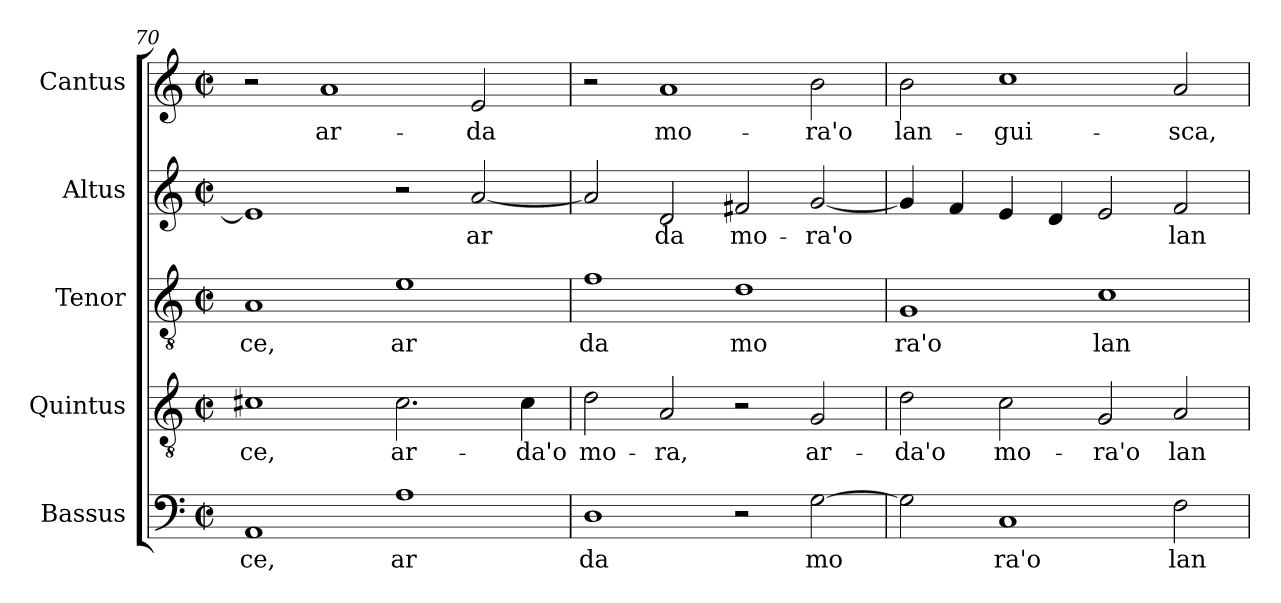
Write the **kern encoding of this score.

**kern	**text	**kern	**text	**kern	**text	**kern	**text	**kern	**text
*part5	*part5	*part4	*part4	*part3	*part3	*part2	*part2	*part1	*part1
*staff5	*staff5	*staff4	*staff4	*staff3	*staff3	*staff2	*staff2	*staff1	*staff1
*I"Bassus	*	*I"Quintus	*	*I"Tenor	*	*I"Altus	*	*I"Cantus	*
!!LO:PB:g=z
*clefF4	*	*clefGv2	*	*clefGv2	*	*clefG2	*	*clefG2	*
*k[]	*	*k[]	*	*k[]	*	*k[]	*	*k[]	*
*C:	*	*C:	*	*C:	*	*C:	*	*C:	*
*M2/2	*	*M2/2	*	*M2/2	*	*M2/2	*	*M2/2	*
*met(c|)	*	*met(c|)	*	*met(c|)	*	*met(c|)	*	*met(c|)	*
=70	=70	=70	=70	=70	=70	=70	=70	=70	=70
!	!LO:LY:b:cj	!	!LO:LY:b:cj	!	!LO:LY:b	!	!LO:LY:b:cj	!	!
1AA	ce,	1c#X	ce,	1A	ce,	1e]	.	2r	.
!	!	!	!	!	!	!	!	!	!LO:LY:b:cj
.	.	.	.	.	.	.	.	1a	ar-
!	!LO:LY:b:cj	!	!LO:LY:b:cj	!	!LO:LY:b	!	!	!	!
1A	ar	2.c#\	ar-	1e	ar	2r	.	.	.
!	!	!	!	!	!	!	!LO:LY:b:cj	!	!LO:LY:b:cj
.	.	.	.	.	.	[<2a/	ar-	2e/	-da
!	!	!	!LO:LY:b:cj	!	!	!	!	!	!
.	.	4c#\	-da'o	.	.	.	.	.	.
=71	=71	=71	=71	=71	=71	=71	=71	=71	=71
!	!LO:LY:b:cj	!	!LO:LY:b:cj	!	!LO:LY:b	!	!LO:LY:b:cj	!	!
1D	da	2d\	mo-	1f	da	2a/]	--	2r	.
!	!	!	!LO:LY:b:cj	!	!	!	!LO:LY:b:cj	!	!LO:LY:b:cj
.	.	2A/	-ra,	.	.	2d/	-da	1a	mo-
!	!	!	!	!	!LO:LY:b	!	!LO:LY:b:cj	!	!
2r	.	2r	.	1d	mo	2f#X/	mo-	.	.
!	!LO:LY:b:cj	!	!LO:LY:b:cj	!	!	!	!LO:LY:b:cj	!	!LO:LY:b:cj
[>2G\	mo	2G/	ar-	.	.	[<2g/	-ra'o	2b\	-ra'o
=72	=72	=72	=72	=72	=72	=72	=72	=72	=72
!	!LO:LY:b:cj	!	!LO:LY:b:cj	!	!LO:LY:b	!	!LO:LY:b:cj	!	!LO:LY:b:cj
2G\]	.	2d\	-da'o	1G	ra'o	4g/]	.	2b\	lan-
!	!	!	!	!	!	!	!LO:LY:b:cj	!	!
.	.	.	.	.	.	4f/	.	.	.
!	!LO:LY:b:cj	!	!LO:LY:b:cj	!	!	!	!LO:LY:b:cj	!	!LO:LY:b:cj
1C	ra'o	2c\	mo-	.	.	4e/	.	1cc	-gui-
!	!	!	!	!	!	!	!LO:LY:b:cj	!	!
.	.	.	.	.	.	4d/	.	.	.
!	!	!	!LO:LY:b:cj	!	!LO:LY:b	!	!LO:LY:b:cj	!	!
.	.	2G/	-ra'o	1c	lan	2e/	.	.	.
!	!LO:LY:b:cj	!	!LO:LY:b:cj	!	!	!	!LO:LY:b:cj	!	!LO:LY:b:cj
2F\	lan	2A/	lan-	.	.	2f/	lan-	2a/	-sca,
=	=	=	=	=	=	=	=	=	=
*-	*-	*-	*-	*-	*-	*-	*-	*-	*-
